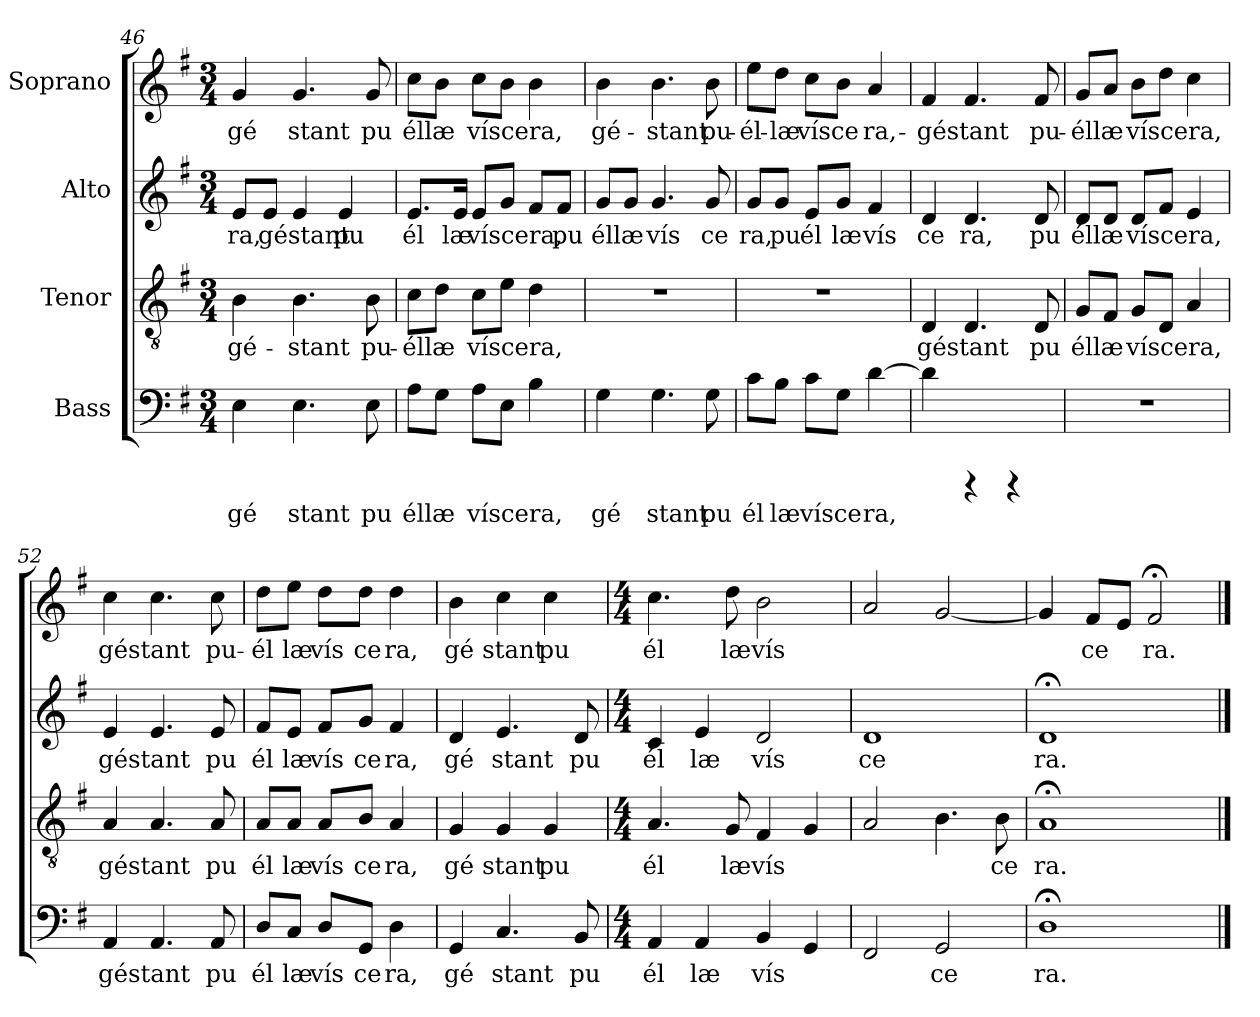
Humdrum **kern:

**kern	**text	**kern	**text	**kern	**text	**kern	**text
*part4	*part4	*part3	*part3	*part2	*part2	*part1	*part1
*staff4	*staff4	*staff3	*staff3	*staff2	*staff2	*staff1	*staff1
*I"Bass	*	*I"Tenor	*	*I"Alto	*	*I"Soprano	*
*clefF4	*	*clefGv2	*	*clefG2	*	*clefG2	*
*k[f#]	*	*k[f#]	*	*k[f#]	*	*k[f#]	*
*G:	*	*G:	*	*G:	*	*G:	*
*M3/4	*	*M3/4	*	*M3/4	*	*M3/4	*
=46	=46	=46	=46	=46	=46	=46	=46
!	!LO:LY:b:cj	!	!LO:LY:b:cj	!	!LO:LY:b:cj	!	!LO:LY:b:cj
4E\	gé	4B\	gé-	8e/L	ra,	4g/	gé
!	!	!	!	!	!LO:LY:b:cj	!	!
.	.	.	.	8e/J	géstant	.	.
!	!LO:LY:b:cj	!	!LO:LY:b:cj	!	!LO:LY:b:cj	!	!LO:LY:b:cj
4.E\	stant	4.B\	-stant	4e/	.	4.g/	stant
!	!	!	!	!	!LO:LY:b:cj	!	!
.	.	.	.	4e/	pu	.	.
!	!LO:LY:b:cj	!	!LO:LY:b:cj	!	!	!	!LO:LY:b:cj
8E\	pu	8B\	pu-	.	.	8g/	pu
!!LO:PB:g=z
=47	=47	=47	=47	=47	=47	=47	=47
!	!LO:LY:b:cj	!	!LO:LY:b:cj	!	!LO:LY:b:cj	!	!LO:LY:b:cj
8A\L	éllæ	8c\L	-éllæ	8.e/L	él	8cc\L	éllæ
!	!LO:LY:b:cj	!	!LO:LY:b:cj	!	!	!	!LO:LY:b:cj
8G\J	.	8d\J	.	.	.	8b\J	.
!	!	!	!	!	!LO:LY:b:cj	!	!
.	.	.	.	16e/J	læ	.	.
!	!LO:LY:b:cj	!	!LO:LY:b:cj	!	!LO:LY:b:cj	!	!LO:LY:b:cj
8A\L	víscera,	8c\L	víscera,	8e/L	víscera,	8cc\L	víscera,
!	!LO:LY:b:cj	!	!LO:LY:b:cj	!	!LO:LY:b:cj	!	!LO:LY:b:cj
8E\J	.	8e\J	.	8g/J	.	8b\J	.
!	!LO:LY:b:cj	!	!LO:LY:b:cj	!	!LO:LY:b:cj	!	!LO:LY:b:cj
4B\	.	4d\	.	8f#/L	.	4b\	.
!	!	!	!	!	!LO:LY:b:cj	!	!
.	.	.	.	8f#/J	pu	.	.
=48	=48	=48	=48	=48	=48	=48	=48
!	!LO:LY:b:cj	!	!	!	!LO:LY:b:cj	!	!LO:LY:b:cj
4G\	gé	2.r	.	8g/L	éllæ	4b\	gé-
!	!	!	!	!	!LO:LY:b:cj	!	!
.	.	.	.	8g/J	.	.	.
!	!LO:LY:b:cj	!	!	!	!LO:LY:b:cj	!	!LO:LY:b:cj
4.G\	stant	.	.	4.g/	vís	4.b\	-stant
!	!LO:LY:b:cj	!	!	!	!LO:LY:b:cj	!	!LO:LY:b:cj
8G\	pu	.	.	8g/	ce	8b\	pu-
=49	=49	=49	=49	=49	=49	=49	=49
!	!LO:LY:b:cj	!	!	!	!LO:LY:b:cj	!	!LO:LY:b:cj
8c\L	él	2.r	.	8g/L	ra,	8ee\L	-él-
!	!LO:LY:b:cj	!	!	!	!LO:LY:b:cj	!	!LO:LY:b:cj
8B\J	læ	.	.	8g/J	pu	8dd\J	-læ
!	!LO:LY:b:cj	!	!	!	!LO:LY:b:cj	!	!LO:LY:b:cj
8c\L	vísce	.	.	8e/L	él	8cc\L	vísce-
!	!LO:LY:b:cj	!	!	!	!LO:LY:b:cj	!	!LO:LY:b:cj
8G\J	.	.	.	8g/J	læ	8b\J	--
!	!LO:LY:b:cj	!	!	!	!LO:LY:b:cj	!	!LO:LY:b:cj
[>4d\	ra,	.	.	4f#/	vís	4a/	-ra,-
=50	=50	=50	=50	=50	=50	=50	=50
!	!LO:LY:b:cj	!	!LO:LY:b:cj	!	!LO:LY:b:cj	!	!LO:LY:b:cj
4d\]	.	4D/	géstant	4d/	ce	4f#/	-géstant
!	!	!	!LO:LY:b:cj	!	!LO:LY:b:cj	!	!LO:LY:b:cj
4rCCC	.	4.D/	.	4.d/	ra,	4.f#/	.
4rCCC	.	.	.	.	.	.	.
!	!	!	!LO:LY:b:cj	!	!LO:LY:b:cj	!	!LO:LY:b:cj
.	.	8D/	pu	8d/	pu	8f#/	pu-
=51	=51	=51	=51	=51	=51	=51	=51
!	!	!	!LO:LY:b:cj	!	!LO:LY:b:cj	!	!LO:LY:b:cj
2.r	.	8G/L	éllæ	8d/L	éllæ	8g/L	-éllæ
!	!	!	!LO:LY:b:cj	!	!LO:LY:b:cj	!	!LO:LY:b:cj
.	.	8F#/J	.	8d/J	.	8a/J	.
!	!	!	!LO:LY:b:cj	!	!LO:LY:b:cj	!	!LO:LY:b:cj
.	.	8G/L	víscera,	8d/L	víscera,	8b\L	víscera,-
!	!	!	!LO:LY:b:cj	!	!LO:LY:b:cj	!	!LO:LY:b:cj
.	.	8D/J	.	8f#/J	.	8dd\J	--
!	!	!	!LO:LY:b:cj	!	!LO:LY:b:cj	!	!LO:LY:b:cj
.	.	4A/	.	4e/	.	4cc\	--
=52	=52	=52	=52	=52	=52	=52	=52
!	!LO:LY:b:cj	!	!LO:LY:b:cj	!	!LO:LY:b:cj	!	!LO:LY:b:cj
4AA/	géstant	4A/	géstant	4e/	géstant	4cc\	-géstant
!	!LO:LY:b:cj	!	!LO:LY:b:cj	!	!LO:LY:b:cj	!	!LO:LY:b:cj
4.AA/	.	4.A/	.	4.e/	.	4.cc\	.
!	!LO:LY:b:cj	!	!LO:LY:b:cj	!	!LO:LY:b:cj	!	!LO:LY:b:cj
8AA/	pu	8A/	pu	8e/	pu	8cc\	pu-
!!LO:LB:g=z
=53	=53	=53	=53	=53	=53	=53	=53
!	!LO:LY:b:cj	!	!LO:LY:b:cj	!	!LO:LY:b:cj	!	!LO:LY:b:cj
8D/L	él	8A/L	él	8f#/L	él	8dd\L	-él
!	!LO:LY:b:cj	!	!LO:LY:b:cj	!	!LO:LY:b:cj	!	!LO:LY:b:cj
8C/J	læ	8A/J	læ	8e/J	læ	8ee\J	læ
!	!LO:LY:b:cj	!	!LO:LY:b:cj	!	!LO:LY:b:cj	!	!LO:LY:b:cj
8D/L	vís	8A/L	vís	8f#/L	vís	8dd\L	vís
!	!LO:LY:b:cj	!	!LO:LY:b:cj	!	!LO:LY:b:cj	!	!LO:LY:b:cj
8GG/J	ce	8B/J	ce	8g/J	ce	8dd\J	ce
!	!LO:LY:b:cj	!	!LO:LY:b:cj	!	!LO:LY:b:cj	!	!LO:LY:b:cj
4D\	ra,	4A/	ra,	4f#/	ra,	4dd\	ra,
=54	=54	=54	=54	=54	=54	=54	=54
!	!LO:LY:b:cj	!	!LO:LY:b:cj	!	!LO:LY:b:cj	!	!LO:LY:b:cj
4GG/	gé	4G/	gé	4d/	gé	4b\	gé
!	!LO:LY:b:cj	!	!LO:LY:b:cj	!	!LO:LY:b:cj	!	!LO:LY:b:cj
4.C/	stant	4G/	stant	4.e/	stant	4cc\	stant
!	!	!	!LO:LY:b:cj	!	!	!	!LO:LY:b:cj
.	.	4G/	pu	.	.	4cc\	pu
!	!LO:LY:b:cj	!	!	!	!LO:LY:b:cj	!	!
8BB/	pu	.	.	8d/	pu	.	.
=55	=55	=55	=55	=55	=55	=55	=55
*M4/4	*	*M4/4	*	*M4/4	*	*M4/4	*
!	!LO:LY:b:cj	!	!LO:LY:b:cj	!	!LO:LY:b:cj	!	!LO:LY:b:cj
4AA/	él	4.A/	él	4c/	él	4.cc\	él
!	!LO:LY:b:cj	!	!	!	!LO:LY:b:cj	!	!
4AA/	læ	.	.	4e/	læ	.	.
!	!	!	!LO:LY:b:cj	!	!	!	!LO:LY:b:cj
.	.	8G/	læ	.	.	8dd\	læ
!	!LO:LY:b:cj	!	!LO:LY:b:cj	!	!LO:LY:b:cj	!	!LO:LY:b:cj
4BB/	vís	4F#/	vís	2d/	vís	2b\	vís
!	!LO:LY:b:cj	!	!LO:LY:b:cj	!	!	!	!
4GG/	.	4G/	.	.	.	.	.
=56	=56	=56	=56	=56	=56	=56	=56
!	!LO:LY:b:cj	!	!LO:LY:b:cj	!	!LO:LY:b:cj	!	!LO:LY:b:cj
2FF#/	.	2A/	.	1d	ce	2a/	.
!	!LO:LY:b:cj	!	!LO:LY:b:cj	!	!	!	!LO:LY:b:cj
2GG/	ce	4.B\	.	.	.	[<2g/	.
!	!	!	!LO:LY:b:cj	!	!	!	!
.	.	8B\	ce	.	.	.	.
=57	=57	=57	=57	=57	=57	=57	=57
!	!LO:LY:b:cj	!	!LO:LY:b:cj	!	!LO:LY:b:cj	!	!LO:LY:b:cj
1D;<	ra.	1A;<	ra.	1d;<	ra.	4g/]	.
!	!	!	!	!	!	!	!LO:LY:b:cj
.	.	.	.	.	.	8f#/L	ce
!	!	!	!	!	!	!	!LO:LY:b:cj
.	.	.	.	.	.	8e/J	.
!	!	!	!	!	!	!	!LO:LY:b:cj
.	.	.	.	.	.	2f#;</	ra.
==	==	==	==	==	==	==	==
*-	*-	*-	*-	*-	*-	*-	*-
